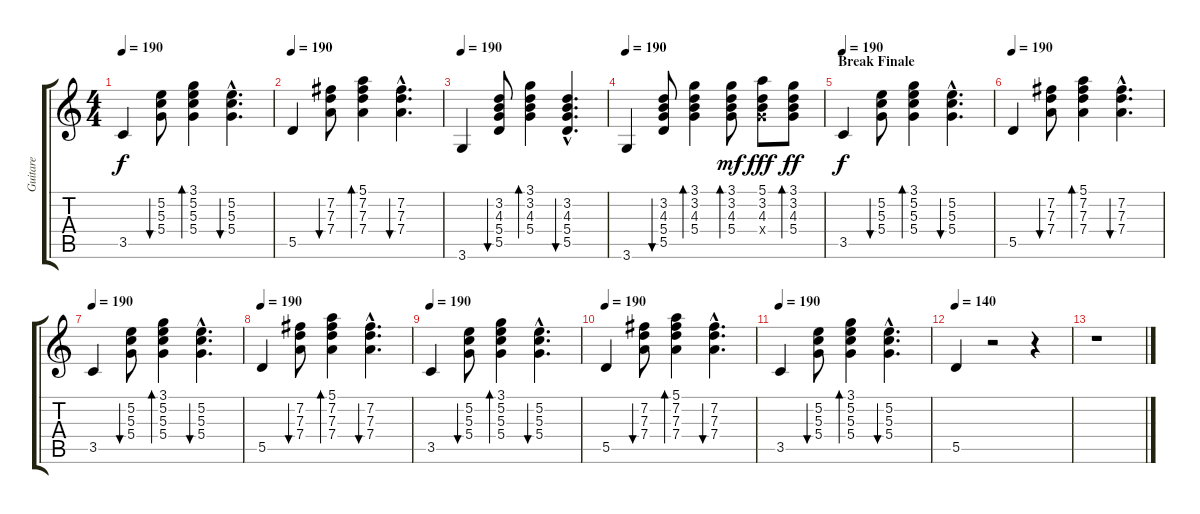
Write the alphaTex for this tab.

\track ("Guitare" "Guitare") {instrument acousticguitarnylon}
\staff {score tabs}
\tuning (E4 B3 G3 D3 A2 E2) {hide}
\ts (4 4)
\tempo 190
\clef g2
\ks c
3.5.4{dy f} (5.2 5.3 5.4).8{bu 60} (3.1 5.2 5.3 5.4).4{bd 60} (5.2{hac} 5.3{hac} 5.4{hac}).4{d bu 60} |
\tempo 190
5.5.4 (7.2 7.3 7.4).8{bu 60} (5.1 7.2 7.3 7.4).4{bd 60} (7.2{hac} 7.3{hac} 7.4{hac}).4{d bu 60} |
\tempo 190
3.6.4 (3.2 4.3 5.4 5.5).8{bu 60} (3.1 3.2 4.3 5.4).4{bd 60} (3.2{hac} 4.3{hac} 5.4{hac} 5.5{hac}).4{d bu 60} |
\tempo 190
3.6.4 (3.2 4.3 5.4 5.5).8{bu 60} (3.1 3.2 4.3 5.4).4{bd 60} (3.1 3.2 4.3 5.4).8{bd 60 dy mf} (5.1 3.2 4.3 5.4{x}).8{dy fff} (3.1 3.2 4.3 5.4).8{bd 60 dy ff} |
\section ("" "Break Finale")
\tempo 190
3.5.4{dy f} (5.2 5.3 5.4).8{bu 60} (3.1 5.2 5.3 5.4).4{bd 60} (5.2{hac} 5.3{hac} 5.4{hac}).4{d bu 60} |
\tempo 190
5.5.4 (7.2 7.3 7.4).8{bu 60} (5.1 7.2 7.3 7.4).4{bd 60} (7.2{hac} 7.3{hac} 7.4{hac}).4{d bu 60} |
\tempo 190
3.5.4 (5.2 5.3 5.4).8{bu 60} (3.1 5.2 5.3 5.4).4{bd 60} (5.2{hac} 5.3{hac} 5.4{hac}).4{d bu 60} |
\tempo 190
5.5.4 (7.2 7.3 7.4).8{bu 60} (5.1 7.2 7.3 7.4).4{bd 60} (7.2{hac} 7.3{hac} 7.4{hac}).4{d bu 60} |
\tempo 190
3.5.4 (5.2 5.3 5.4).8{bu 60} (3.1 5.2 5.3 5.4).4{bd 60} (5.2{hac} 5.3{hac} 5.4{hac}).4{d bu 60} |
\tempo 190
5.5.4 (7.2 7.3 7.4).8{bu 60} (5.1 7.2 7.3 7.4).4{bd 60} (7.2{hac} 7.3{hac} 7.4{hac}).4{d bu 60} |
\tempo 190
3.5.4 (5.2 5.3 5.4).8{bu 60} (3.1 5.2 5.3 5.4).4{bd 60} (5.2{hac} 5.3{hac} 5.4{hac}).4{d bu 60} |
\tempo 140
5.5.4 r.2 r.4 |
r.1
